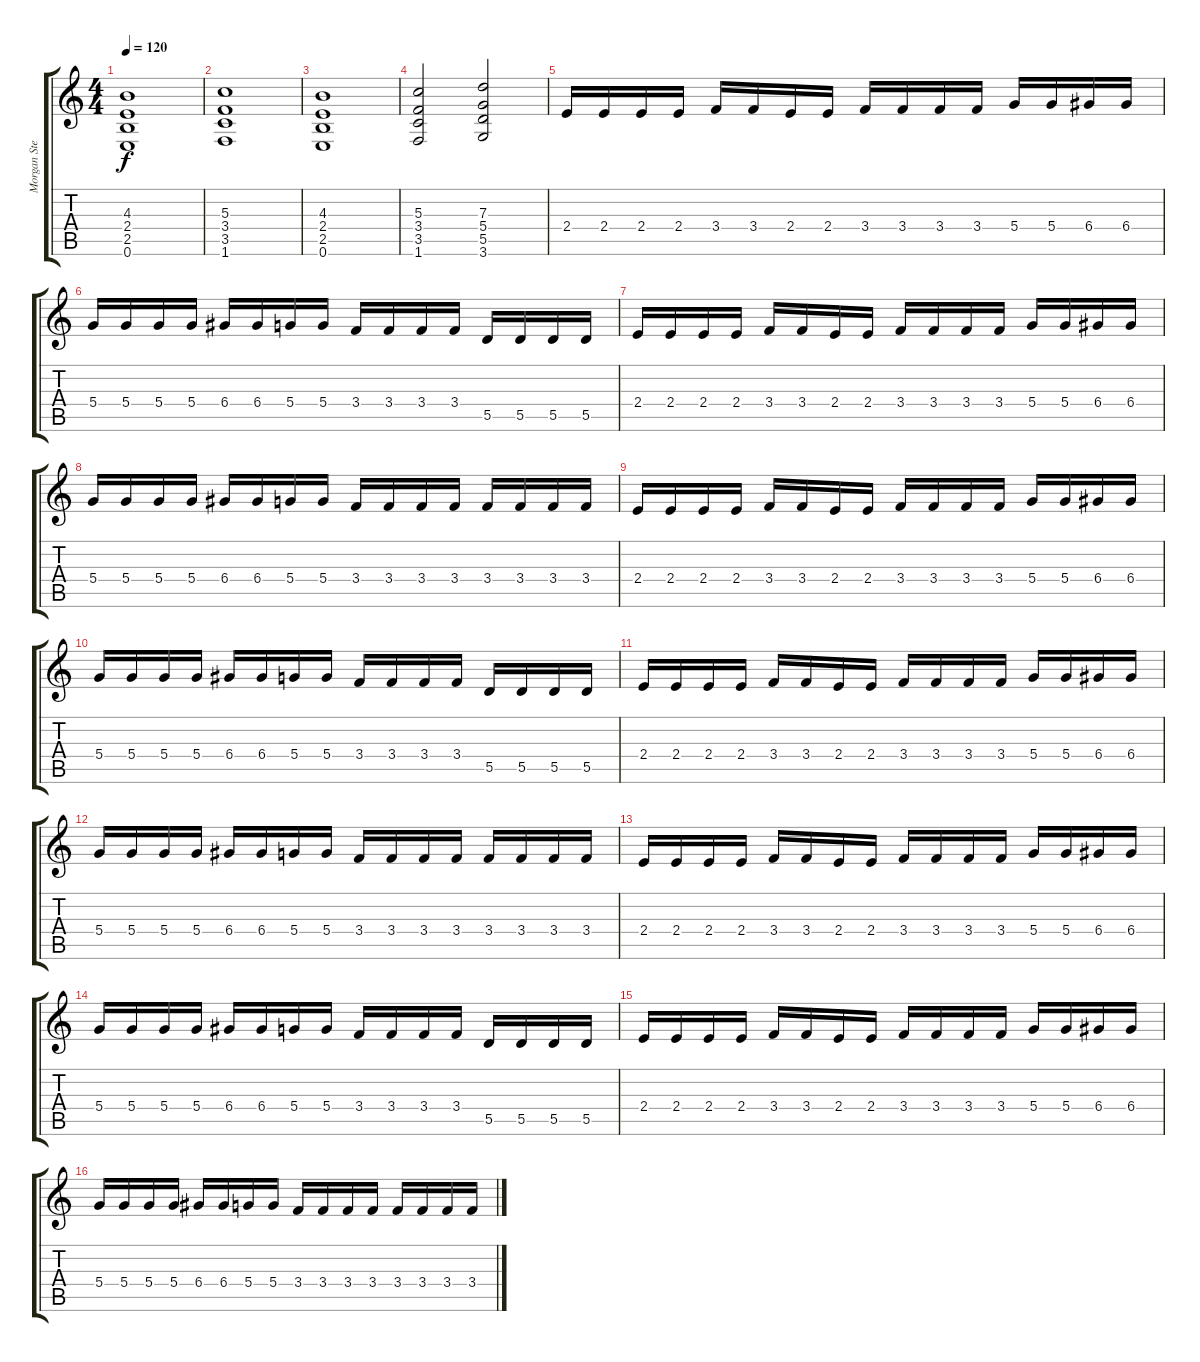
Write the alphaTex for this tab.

\track ("Morgan Steinmeyer Hakansson" "Morgan Ste") {instrument distortionguitar}
\staff {score tabs}
\tuning (C4 B3 G3 D3 A2 E2) {hide}
\ts (4 4)
\tempo 120
\clef g2
\ks c
(4.3 2.4 2.5 0.6).1{dy f} |
(5.3 3.4 3.5 1.6).1 |
(4.3 2.4 2.5 0.6).1 |
(5.3 3.4 3.5 1.6).2 (7.3 5.4 5.5 3.6).2 |
2.4.16 2.4.16 2.4.16 2.4.16 3.4.16 3.4.16 2.4.16 2.4.16 3.4.16 3.4.16 3.4.16 3.4.16 5.4.16 5.4.16 6.4.16 6.4.16 |
5.4.16 5.4.16 5.4.16 5.4.16 6.4.16 6.4.16 5.4.16 5.4.16 3.4.16 3.4.16 3.4.16 3.4.16 5.5.16 5.5.16 5.5.16 5.5.16 |
2.4.16 2.4.16 2.4.16 2.4.16 3.4.16 3.4.16 2.4.16 2.4.16 3.4.16 3.4.16 3.4.16 3.4.16 5.4.16 5.4.16 6.4.16 6.4.16 |
5.4.16 5.4.16 5.4.16 5.4.16 6.4.16 6.4.16 5.4.16 5.4.16 3.4.16 3.4.16 3.4.16 3.4.16 3.4.16 3.4.16 3.4.16 3.4.16 |
2.4.16 2.4.16 2.4.16 2.4.16 3.4.16 3.4.16 2.4.16 2.4.16 3.4.16 3.4.16 3.4.16 3.4.16 5.4.16 5.4.16 6.4.16 6.4.16 |
5.4.16 5.4.16 5.4.16 5.4.16 6.4.16 6.4.16 5.4.16 5.4.16 3.4.16 3.4.16 3.4.16 3.4.16 5.5.16 5.5.16 5.5.16 5.5.16 |
2.4.16 2.4.16 2.4.16 2.4.16 3.4.16 3.4.16 2.4.16 2.4.16 3.4.16 3.4.16 3.4.16 3.4.16 5.4.16 5.4.16 6.4.16 6.4.16 |
5.4.16 5.4.16 5.4.16 5.4.16 6.4.16 6.4.16 5.4.16 5.4.16 3.4.16 3.4.16 3.4.16 3.4.16 3.4.16 3.4.16 3.4.16 3.4.16 |
2.4.16 2.4.16 2.4.16 2.4.16 3.4.16 3.4.16 2.4.16 2.4.16 3.4.16 3.4.16 3.4.16 3.4.16 5.4.16 5.4.16 6.4.16 6.4.16 |
5.4.16 5.4.16 5.4.16 5.4.16 6.4.16 6.4.16 5.4.16 5.4.16 3.4.16 3.4.16 3.4.16 3.4.16 5.5.16 5.5.16 5.5.16 5.5.16 |
2.4.16 2.4.16 2.4.16 2.4.16 3.4.16 3.4.16 2.4.16 2.4.16 3.4.16 3.4.16 3.4.16 3.4.16 5.4.16 5.4.16 6.4.16 6.4.16 |
5.4.16 5.4.16 5.4.16 5.4.16 6.4.16 6.4.16 5.4.16 5.4.16 3.4.16 3.4.16 3.4.16 3.4.16 3.4.16 3.4.16 3.4.16 3.4.16
